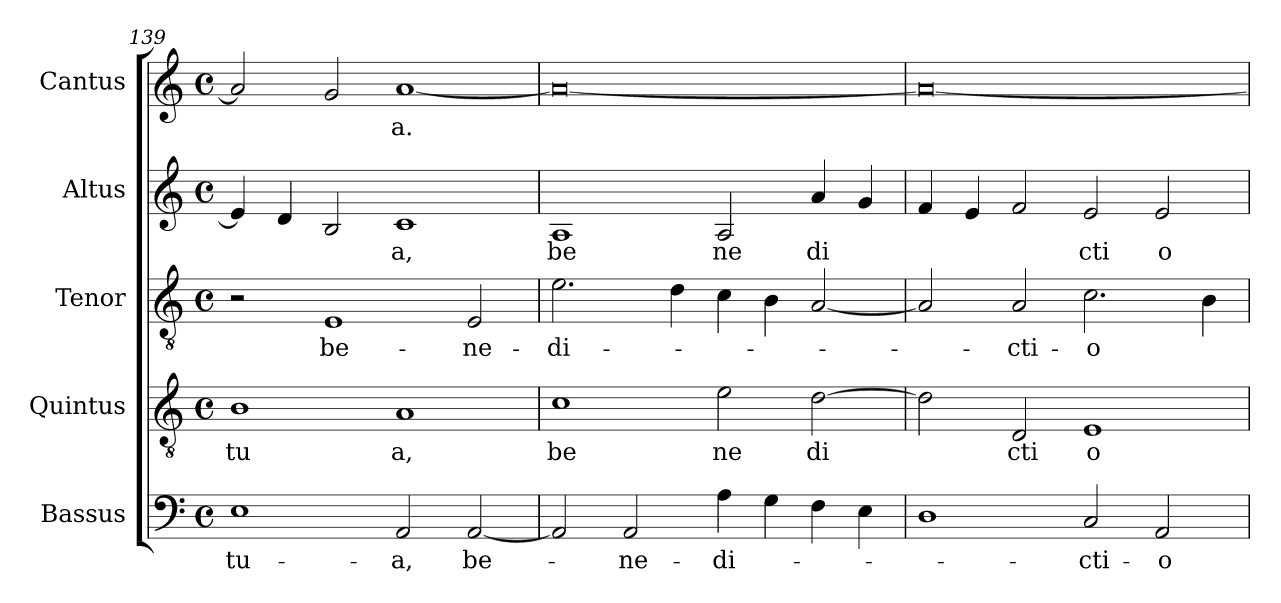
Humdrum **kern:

**kern	**text	**kern	**text	**kern	**text	**kern	**text	**kern	**text
*part5	*part5	*part4	*part4	*part3	*part3	*part2	*part2	*part1	*part1
*staff5	*staff5	*staff4	*staff4	*staff3	*staff3	*staff2	*staff2	*staff1	*staff1
*I"Bassus	*	*I"Quintus	*	*I"Tenor	*	*I"Altus	*	*I"Cantus	*
*clefF4	*	*clefGv2	*	*clefGv2	*	*clefG2	*	*clefG2	*
*M4/4	*	*M4/4	*	*M4/4	*	*M4/4	*	*M4/4	*
*met(c)	*	*met(c)	*	*met(c)	*	*met(c)	*	*met(c)	*
=139	=139	=139	=139	=139	=139	=139	=139	=139	=139
!	!LO:LY:b:cj	!	!LO:LY:b:cj	!	!	!	!	!	!
1E	tu-	1B	tu	2r	.	4e/]	.	2a/]	.
.	.	.	.	.	.	4d/	.	.	.
!	!	!	!	!	!LO:LY:b:cj	!	!	!	!
.	.	.	.	1E	be-	2B/	.	2g/	.
!	!LO:LY:b:cj	!	!LO:LY:b:cj	!	!	!	!LO:LY:b:cj	!	!LO:LY:b:cj
2AA/	-a,	1A	a,	.	.	1c	a,	[<1a	a.
!	!LO:LY:b:cj	!	!	!	!LO:LY:b:cj	!	!	!	!
[<2AA/	be-	.	.	2E/	-ne-	.	.	.	.
=140	=140	=140	=140	=140	=140	=140	=140	=140	=140
!	!	!	!LO:LY:b:cj	!	!LO:LY:b:cj	!	!LO:LY:b:cj	!	!
2AA/]	.	1c	be	2.e\	-di-	1A	be	0a_<	.
!	!LO:LY:b:cj	!	!	!	!	!	!	!	!
2AA/	-ne-	.	.	.	.	.	.	.	.
.	.	.	.	4d\	.	.	.	.	.
!	!LO:LY:b:cj	!	!LO:LY:b:cj	!	!	!	!LO:LY:b:cj	!	!
4A\	-di-	2e\	ne	4c\	.	2A/	ne	.	.
4G\	.	.	.	4B\	.	.	.	.	.
!	!	!	!LO:LY:b:cj	!	!	!	!LO:LY:b:cj	!	!
4F\	.	[>2d\	di	[<2A/	.	4a/	di	.	.
4E\	.	.	.	.	.	4g/	.	.	.
=141	=141	=141	=141	=141	=141	=141	=141	=141	=141
1D	.	2d\]	.	2A/]	.	4f/	.	0a_<	.
.	.	.	.	.	.	4e/	.	.	.
!	!	!	!LO:LY:b:cj	!	!LO:LY:b:cj	!	!	!	!
.	.	2D/	cti	2A/	-cti-	2f/	.	.	.
!	!LO:LY:b:cj	!	!LO:LY:b:cj	!	!LO:LY:b:cj	!	!LO:LY:b:cj	!	!
2C/	-cti-	1E	o	2.c\	-o	2e/	cti	.	.
!	!LO:LY:b:cj	!	!	!	!	!	!LO:LY:b:cj	!	!
2AA/	-o	.	.	.	.	2e/	o	.	.
.	.	.	.	4B\	.	.	.	.	.
=	=	=	=	=	=	=	=	=	=
*-	*-	*-	*-	*-	*-	*-	*-	*-	*-
